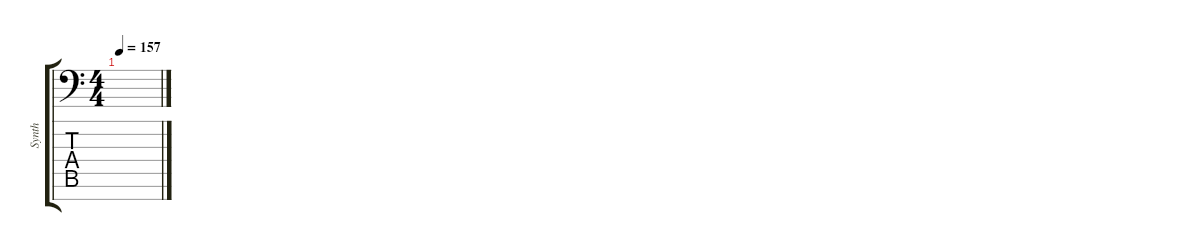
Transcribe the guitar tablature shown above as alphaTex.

\track ("Synth" "Synth") {instrument overdrivenguitar}
\staff {score tabs}
\tuning (E4 B3 G3 D3 A2 E2 C-1) {hide}
\ts (4 4)
\tempo 157
\clef f4
\ks c
